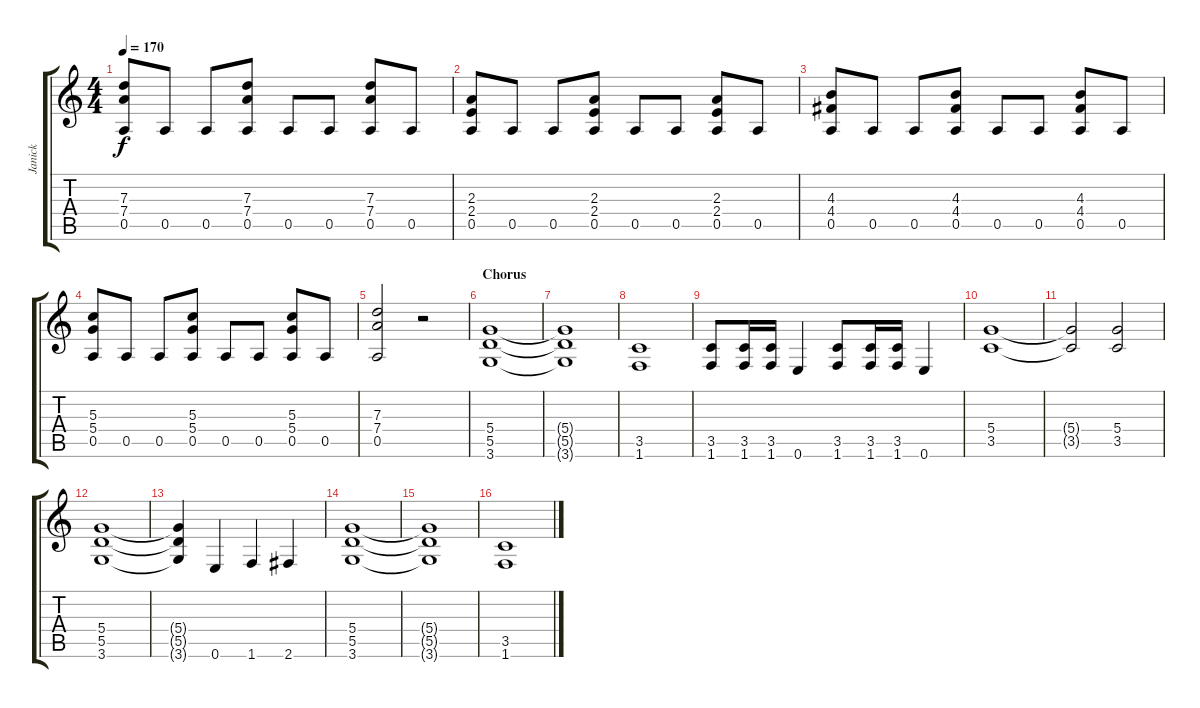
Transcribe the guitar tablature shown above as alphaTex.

\track ("Janick" "Janick") {instrument distortionguitar}
\staff {score tabs}
\tuning (E4 B3 G3 D3 A2 E2) {hide}
\ts (4 4)
\tempo 170
\clef g2
\ks c
(7.3 7.4 0.5).8{dy f} 0.5.8 0.5.8 (7.3 7.4 0.5).8 0.5.8 0.5.8 (7.3 7.4 0.5).8 0.5.8 |
(2.3 2.4 0.5).8 0.5.8 0.5.8 (2.3 2.4 0.5).8 0.5.8 0.5.8 (2.3 2.4 0.5).8 0.5.8 |
(4.3 4.4 0.5).8 0.5.8 0.5.8 (4.3 4.4 0.5).8 0.5.8 0.5.8 (4.3 4.4 0.5).8 0.5.8 |
(5.3 5.4 0.5).8 0.5.8 0.5.8 (5.3 5.4 0.5).8 0.5.8 0.5.8 (5.3 5.4 0.5).8 0.5.8 |
(7.3 7.4 0.5).2 r.2 |
\section ("" "Chorus")
(5.4 5.5 3.6).1 |
(5.4{t} 5.5{t} 3.6{t}).1 |
(3.5 1.6).1 |
(3.5 1.6).8 (3.5 1.6).16 (3.5 1.6).16 0.6.4 (3.5 1.6).8 (3.5 1.6).16 (3.5 1.6).16 0.6.4 |
(5.4 3.5).1 |
(5.4{t} 3.5{t}).2 (5.4 3.5).2 |
(5.4 5.5 3.6).1 |
(5.4{t} 5.5{t} 3.6{t}).4 0.6.4 1.6.4 2.6.4 |
(5.4 5.5 3.6).1 |
(5.4{t} 5.5{t} 3.6{t}).1 |
(3.5 1.6).1
